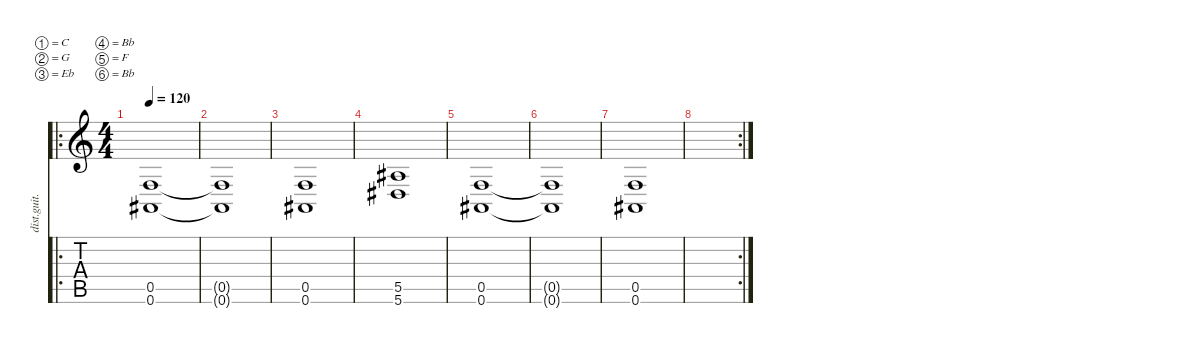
\defaultSystemsLayout 4
\hideDynamics
\bracketExtendMode nobrackets
\track ("Rythm Guitar" "dist.guit.") {instrument distortionguitar}
\staff {score tabs}
\tuning (C4 G3 Eb3 Bb2 F2 Bb1)
\ro
\ts (4 4)
\tempo 120
\clef g2
\ks c
(0.5 0.6{acc #}).1{dy mf instrument distortionguitar beam Up} |
(0.6{t acc #} 0.5{t}).1{beam Up} |
(0.5 0.6{acc #}).1{beam Up} |
(5.5{acc #} 5.6{acc #}).1{beam Up} |
(0.5 0.6{acc #}).1{beam Up} |
(0.5{t} 0.6{t acc #}).1{beam Up} |
(0.5 0.6{acc #}).1{beam Up} |
\rc 2
